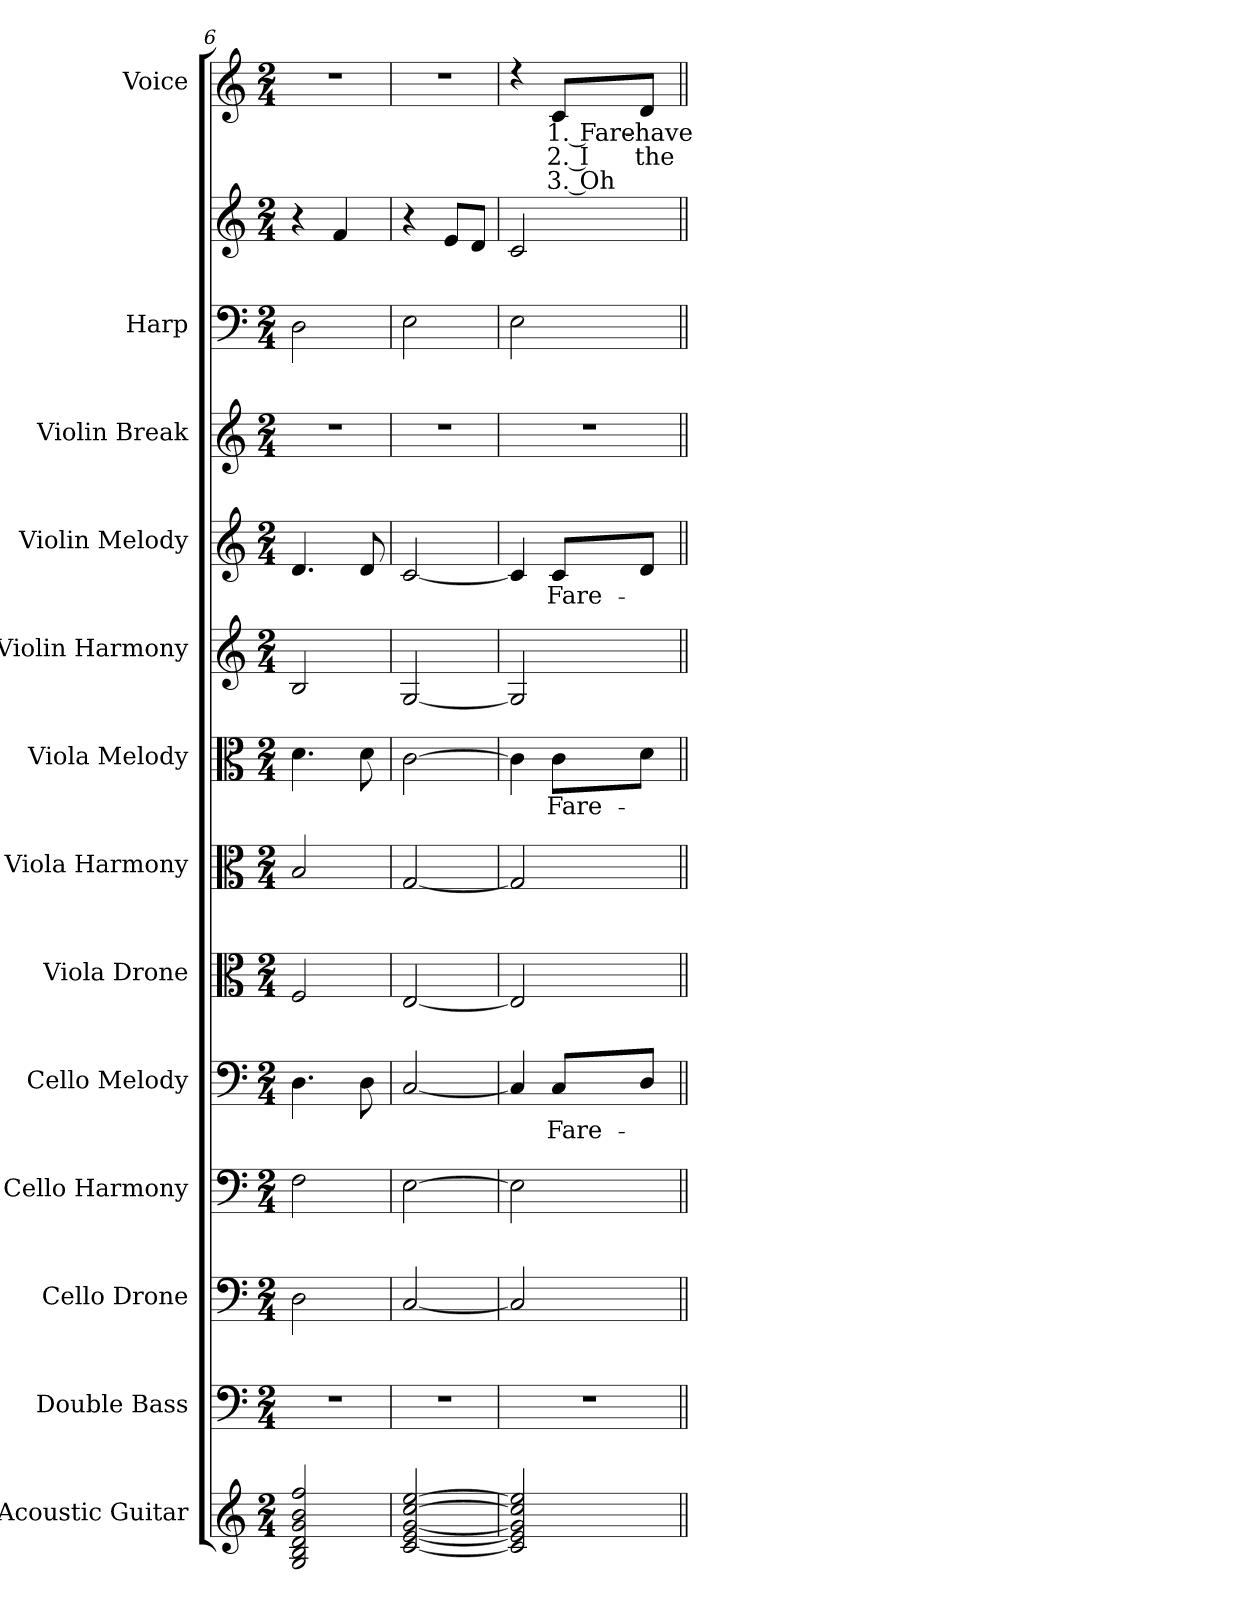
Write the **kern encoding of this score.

**kern	**kern	**kern	**kern	**kern	**text	**kern	**kern	**kern	**text	**kern	**kern	**text	**kern	**kern	**kern	**kern	**text	**text	**text
*part13	*part12	*part11	*part10	*part9	*part9	*part8	*part7	*part6	*part6	*part5	*part4	*part4	*part3	*part2	*part2	*part1	*part1	*part1	*part1
*staff14	*staff13	*staff12	*staff11	*staff10	*staff10	*staff9	*staff8	*staff7	*staff7	*staff6	*staff5	*staff5	*staff4	*staff3	*staff2	*staff1	*staff1	*staff1	*staff1
*I"Acoustic Guitar	*I"Double Bass	*I"Cello Drone	*I"Cello Harmony	*I"Cello Melody	*	*I"Viola Drone	*I"Viola Harmony	*I"Viola Melody	*	*I"Violin Harmony	*I"Violin Melody	*	*I"Violin Break	*I"Harp	*	*I"Voice	*	*	*
*I'A. Gtr.	*I'Bass	*I'Drone	*I'Harmony	*I'Melody	*	*I'Drone	*I'Harmony	*I'Melody	*	*I'Harmony	*I'Melody	*	*I'Break	*I'Hp.	*	*I'Voice	*	*	*
*clefG2	*clefF4	*clefF4	*clefF4	*clefF4	*	*clefC3	*clefC3	*clefC3	*	*clefG2	*clefG2	*	*clefG2	*clefF4	*clefG2	*clefG2	*	*	*
*ITrd7c12	*ITrd7c12	*	*	*	*	*	*	*	*	*	*	*	*	*	*	*	*	*	*
*k[]	*k[]	*k[]	*k[]	*k[]	*	*k[]	*k[]	*k[]	*	*k[]	*k[]	*	*k[]	*k[]	*k[]	*k[]	*	*	*
*C:	*C:	*C:	*C:	*C:	*	*C:	*C:	*C:	*	*C:	*C:	*	*C:	*C:	*C:	*C:	*	*	*
*M2/4	*M2/4	*M2/4	*M2/4	*M2/4	*	*M2/4	*M2/4	*M2/4	*	*M2/4	*M2/4	*	*M2/4	*M2/4	*M2/4	*M2/4	*	*	*
=6	=6	=6	=6	=6	=6	=6	=6	=6	=6	=6	=6	=6	=6	=6	=6	=6	=6	=6	=6
!	!LO:N:vis=1	!	!	!	!	!	!	!	!	!	!	!	!LO:N:vis=1	!	!	!LO:N:vis=1	!	!	!
*	*	*	*	*	*	*	*	*	*	*	*	*	*	*	*	*^	*	*	*
2GGi/ 2BBi 2Di 2Gi 2Bi 2fi	2r	2Di\	2Fi\	4.Di\	.	2Fi/	2Bi/	4.di\	.	2Bi/	4.di/	.	2r	2Di\	4r	2r	4.di/yy	.	.	.
.	.	.	.	.	.	.	.	.	.	.	.	.	.	.	4fi/	.	.	.	.	.
.	.	.	.	8Di\	.	.	.	8di\	.	.	8di/	.	.	.	.	.	8di\yy	.	.	.
=7	=7	=7	=7	=7	=7	=7	=7	=7	=7	=7	=7	=7	=7	=7	=7	=7	=7	=7	=7	=7
!	!LO:N:vis=1	!	!	!	!	!	!	!	!	!	!	!	!LO:N:vis=1	!	!	!LO:N:vis=1	!	!	!	!
[2Ci/ [2Ei [2Gi [2ci [2ei	2r	[2Ci/	[2Ei\	[2Ci/	.	[2Ei/	[2Gi/	[2ci\	.	[2Gi/	[2ci/	.	2r	2Ei\	4r	2r	2ci/yy	.	.	.
.	.	.	.	.	.	.	.	.	.	.	.	.	.	.	8ei/L	.	.	.	.	.
.	.	.	.	.	.	.	.	.	.	.	.	.	.	.	8di/J	.	.	.	.	.
=8	=8	=8	=8	=8	=8	=8	=8	=8	=8	=8	=8	=8	=8	=8	=8	=8	=8	=8	=8	=8
!	!LO:N:vis=1	!	!	!	!	!	!	!	!	!	!	!	!LO:N:vis=1	!	!	!	!	!	!	!
2Ci/] 2Ei] 2Gi] 2ci] 2ei]	2r	2Ci/]	2Ei\]	4Ci/]	.	2Ei/]	2Gi/]	4ci\]	.	2Gi/]	4ci/]	.	2r	2Ei\	2ci/	4r	4ci/yy	.	.	.
!	!	!	!	!	!LO:LY:b:color=#000000	!	!	!	!	!	!	!	!	!	!	!	!	!	!	!
!	!	!	!	!	!	!	!	!	!LO:LY:b:color=#000000	!	!	!	!	!	!	!	!	!	!	!
!	!	!	!	!	!	!	!	!	!	!	!	!LO:LY:b:color=#000000	!	!	!	!	!	!	!	!
!	!	!	!	!	!	!	!	!	!	!	!	!	!	!	!	!	!	!LO:LY:b:color=#000000	!LO:LY:b:color=#000000	!LO:LY:b:color=#000000
.	.	.	.	8Ci/L	Fare-	.	.	8ci\L	Fare-	.	8ci/L	Fare-	.	.	.	8ci/L	4ryy	1. Fare-	2. I	3. Oh
!	!	!	!	!	!	!	!	!	!	!	!	!	!	!	!	!	!	!LO:LY:b:color=#000000	!LO:LY:b:color=#000000	!
.	.	.	.	8Di/J	.	.	.	8di\J	.	.	8di/J	.	.	.	.	8di/J	.	have	the	.
*	*	*	*	*	*	*	*	*	*	*	*	*	*	*	*	*v	*v	*	*	*
=||	=||	=||	=||	=||	=||	=||	=||	=||	=||	=||	=||	=||	=||	=||	=||	=||	=||	=||	=||
*-	*-	*-	*-	*-	*-	*-	*-	*-	*-	*-	*-	*-	*-	*-	*-	*-	*-	*-	*-
